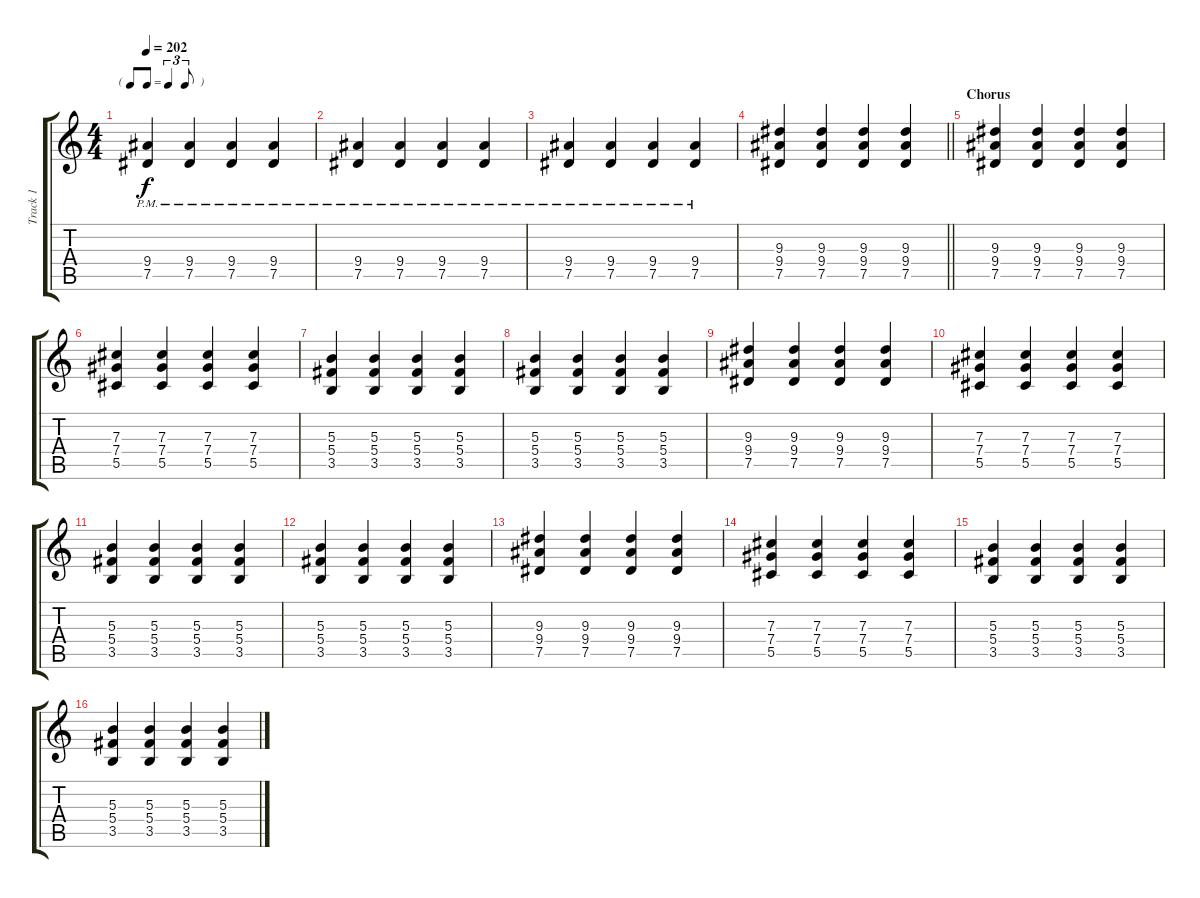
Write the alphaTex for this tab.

\track ("Track 1" "Track 1") {instrument distortionguitar}
\staff {score tabs}
\tuning (Eb4 Bb3 Gb3 Db3 Ab2 Eb2) {hide}
\ts (4 4)
\tf triplet8th
\tempo 202
\clef g2
\ks c
(9.4{pm} 7.5{pm}).4{dy f} (9.4{pm} 7.5{pm}).4 (9.4{pm} 7.5{pm}).4 (9.4{pm} 7.5{pm}).4 |
(9.4{pm} 7.5{pm}).4 (9.4{pm} 7.5{pm}).4 (9.4{pm} 7.5{pm}).4 (9.4{pm} 7.5{pm}).4 |
(9.4{pm} 7.5{pm}).4 (9.4{pm} 7.5{pm}).4 (9.4{pm} 7.5{pm}).4 (9.4{pm} 7.5{pm}).4 |
\barLineRight lightlight
(9.3 9.4 7.5).4 (9.3 9.4 7.5).4 (9.3 9.4 7.5).4 (9.3 9.4 7.5).4 |
\section ("" "Chorus")
(9.3 9.4 7.5).4 (9.3 9.4 7.5).4 (9.3 9.4 7.5).4 (9.3 9.4 7.5).4 |
(7.3 7.4 5.5).4 (7.3 7.4 5.5).4 (7.3 7.4 5.5).4 (7.3 7.4 5.5).4 |
(5.3 5.4 3.5).4 (5.3 5.4 3.5).4 (5.3 5.4 3.5).4 (5.3 5.4 3.5).4 |
(5.3 5.4 3.5).4 (5.3 5.4 3.5).4 (5.3 5.4 3.5).4 (5.3 5.4 3.5).4 |
(9.3 9.4 7.5).4 (9.3 9.4 7.5).4 (9.3 9.4 7.5).4 (9.3 9.4 7.5).4 |
(7.3 7.4 5.5).4 (7.3 7.4 5.5).4 (7.3 7.4 5.5).4 (7.3 7.4 5.5).4 |
(5.3 5.4 3.5).4 (5.3 5.4 3.5).4 (5.3 5.4 3.5).4 (5.3 5.4 3.5).4 |
(5.3 5.4 3.5).4 (5.3 5.4 3.5).4 (5.3 5.4 3.5).4 (5.3 5.4 3.5).4 |
(9.3 9.4 7.5).4 (9.3 9.4 7.5).4 (9.3 9.4 7.5).4 (9.3 9.4 7.5).4 |
(7.3 7.4 5.5).4 (7.3 7.4 5.5).4 (7.3 7.4 5.5).4 (7.3 7.4 5.5).4 |
(5.3 5.4 3.5).4 (5.3 5.4 3.5).4 (5.3 5.4 3.5).4 (5.3 5.4 3.5).4 |
(5.3 5.4 3.5).4 (5.3 5.4 3.5).4 (5.3 5.4 3.5).4 (5.3 5.4 3.5).4
